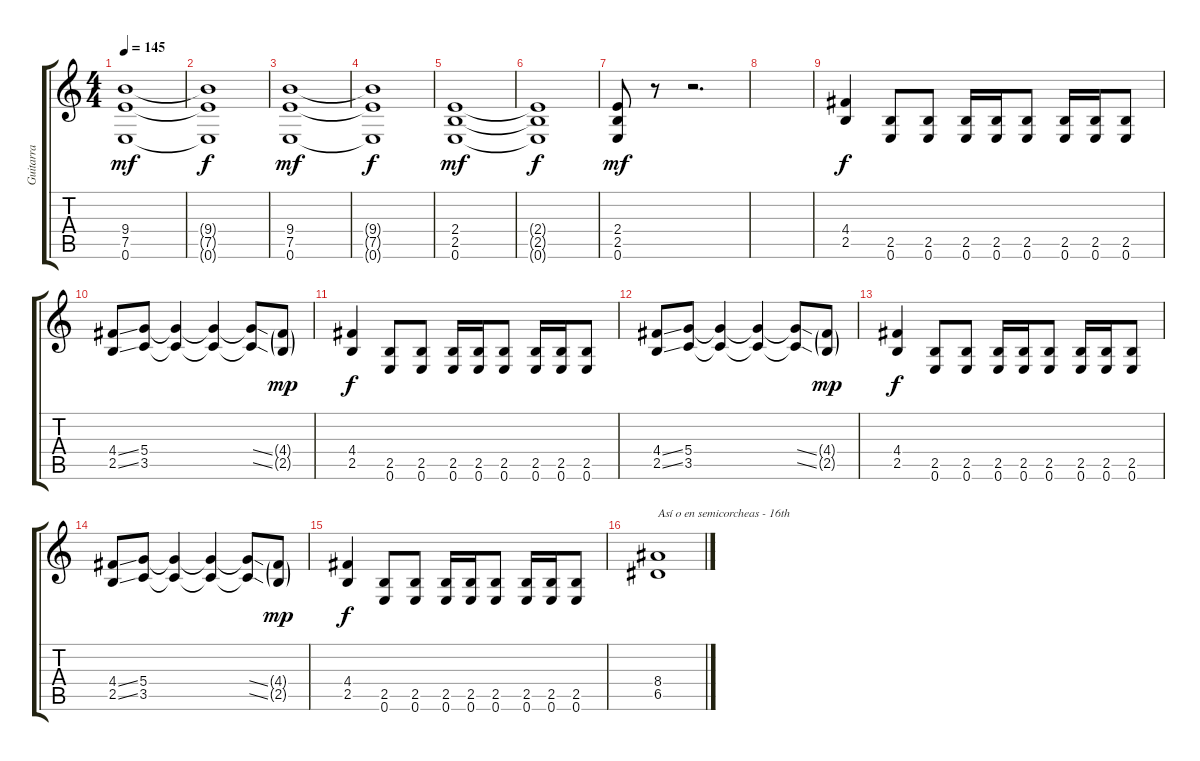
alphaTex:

\track ("Guitarra" "Guitarra") {instrument overdrivenguitar}
\staff {score tabs}
\tuning (E4 B3 G3 D3 A2 E2) {hide}
\ts (4 4)
\tempo 145
\clef g2
\ks c
(9.4 7.5 0.6).1{dy mf} |
(9.4{t} 7.5{t} 0.6{t}).1{dy f} |
(9.4 7.5 0.6).1{dy mf} |
(9.4{t} 7.5{t} 0.6{t}).1{dy f} |
(2.4 2.5 0.6).1{dy mf} |
(2.4{t} 2.5{t} 0.6{t}).1{dy f} |
(2.4 2.5 0.6).8{dy mf} r.8 r.2{d} |
|
(4.4 2.5).4{dy f} (2.5 0.6).8 (2.5 0.6).8 (2.5 0.6).16 (2.5 0.6).16 (2.5 0.6).8 (2.5 0.6).16 (2.5 0.6).16 (2.5 0.6).8 |
(4.4{ss} 2.5{ss}).8 (5.4 3.5).8 (5.4{t} 3.5{t}).4 (5.4{t} 3.5{t}).4 (5.4{ss t} 3.5{ss t}).8 (4.4{g} 2.5{g}).8{dy mp} |
(4.4 2.5).4{dy f} (2.5 0.6).8 (2.5 0.6).8 (2.5 0.6).16 (2.5 0.6).16 (2.5 0.6).8 (2.5 0.6).16 (2.5 0.6).16 (2.5 0.6).8 |
(4.4{ss} 2.5{ss}).8 (5.4 3.5).8 (5.4{t} 3.5{t}).4 (5.4{t} 3.5{t}).4 (5.4{ss t} 3.5{ss t}).8 (4.4{g} 2.5{g}).8{dy mp} |
(4.4 2.5).4{dy f} (2.5 0.6).8 (2.5 0.6).8 (2.5 0.6).16 (2.5 0.6).16 (2.5 0.6).8 (2.5 0.6).16 (2.5 0.6).16 (2.5 0.6).8 |
(4.4{ss} 2.5{ss}).8 (5.4 3.5).8 (5.4{t} 3.5{t}).4 (5.4{t} 3.5{t}).4 (5.4{ss t} 3.5{ss t}).8 (4.4{g} 2.5{g}).8{dy mp} |
(4.4 2.5).4{dy f} (2.5 0.6).8 (2.5 0.6).8 (2.5 0.6).16 (2.5 0.6).16 (2.5 0.6).8 (2.5 0.6).16 (2.5 0.6).16 (2.5 0.6).8 |
(8.4 6.5).1{txt "Así o en semicorcheas - 16th"}
